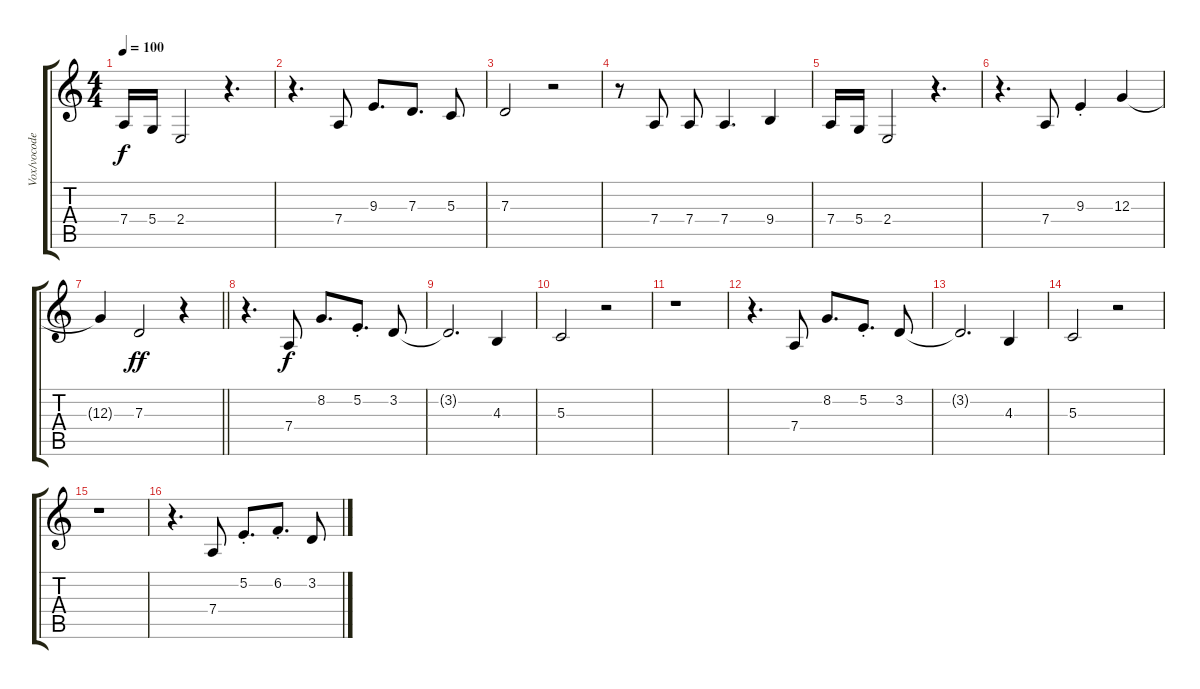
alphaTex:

\track ("Vox/vocoder" "Vox/vocode") {instrument lead2sawtooth}
\staff {score tabs}
\tuning (E4 B3 G3 D3 A2 E2) {hide}
\ts (4 4)
\tempo 100
\clef g2
\ks c
7.4.16{dy f} 5.4.16 2.4.2 r.4{d} |
r.4{d} 7.4.8 9.3.8{d} 7.3.8{d} 5.3.8 |
7.3.2 r.2 |
r.8 7.4.8 7.4.8 7.4.4{d} 9.4.4 |
7.4.16 5.4.16 2.4.2 r.4{d} |
r.4{d} 7.4.8 9.3{st}.4 12.3.4 |
\barLineRight lightlight
12.3{t}.4 7.3.2{dy ff} r.4 |
r.4{d} 7.4.8{dy f} 8.2.8{d} 5.2{st}.8{d} 3.2.8 |
3.2{t}.2{d} 4.3.4 |
5.3.2 r.2 |
r.1 |
r.4{d} 7.4.8 8.2.8{d} 5.2{st}.8{d} 3.2.8 |
3.2{t}.2{d} 4.3.4 |
5.3.2 r.2 |
r.1 |
r.4{d} 7.4.8 5.2{st}.8{d} 6.2{st}.8{d} 3.2.8
